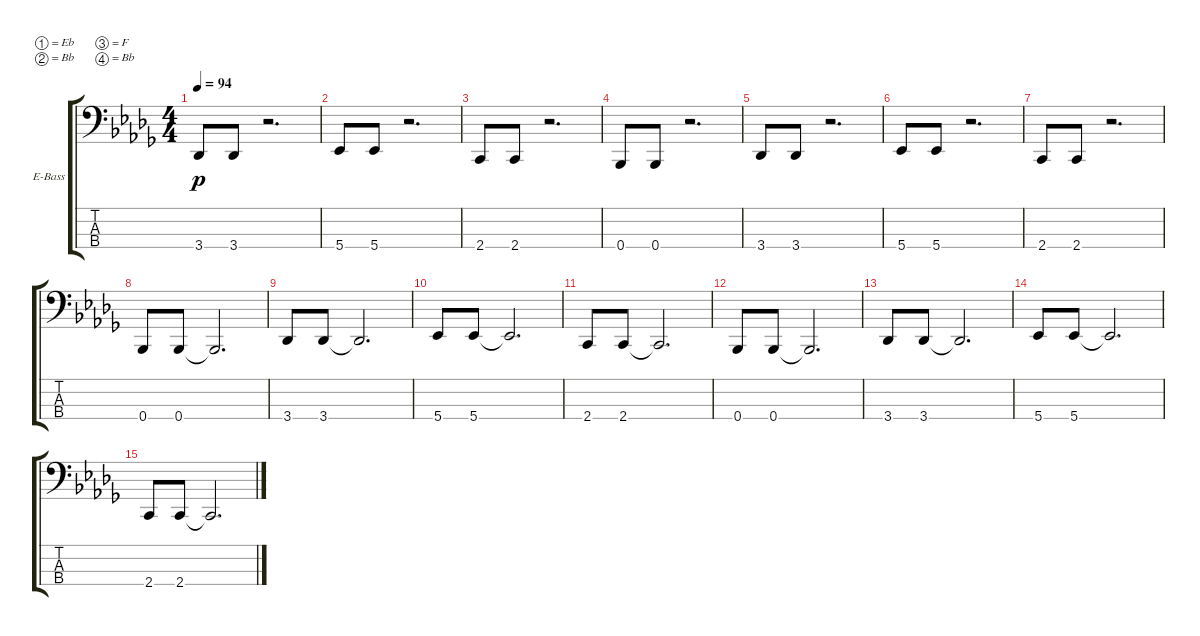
\bracketExtendMode groupsimilarinstruments
\firstSystemTrackNameOrientation horizontal
\otherSystemsTrackNameOrientation horizontal
\track ("Electric Bass" "E-Bass") {instrument electricbassfinger}
\staff {score tabs}
\tuning (Eb2 Bb1 F1 Bb0)
\ts (4 4)
\tempo 94
\clef f4
\scale
0.333333
\ks bbminor
3.4.8{dy p} 3.4.8 r.2{d} |
\scale
0.333333 5.4.8 5.4.8 r.2{d} |
\scale
0.333333 2.4.8 2.4.8 r.2{d} |
\scale
0.333333 0.4.8 0.4.8 r.2{d} |
\scale
0.333333 3.4.8 3.4.8 r.2{d} |
\scale
0.333333 5.4.8 5.4.8 r.2{d} |
\scale
0.333333 2.4.8 2.4.8 r.2{d} |
0.4.8 0.4.8 0.4{t}.2{d} |
3.4.8 3.4.8 3.4{t}.2{d} |
5.4.8 5.4.8 5.4{t}.2{d} |
2.4.8 2.4.8 2.4{t}.2{d} |
0.4.8 0.4.8 0.4{t}.2{d} |
3.4.8 3.4.8 3.4{t}.2{d} |
5.4.8 5.4.8 5.4{t}.2{d} |
2.4.8 2.4.8 2.4{t}.2{d} |
\scale
0.333333
